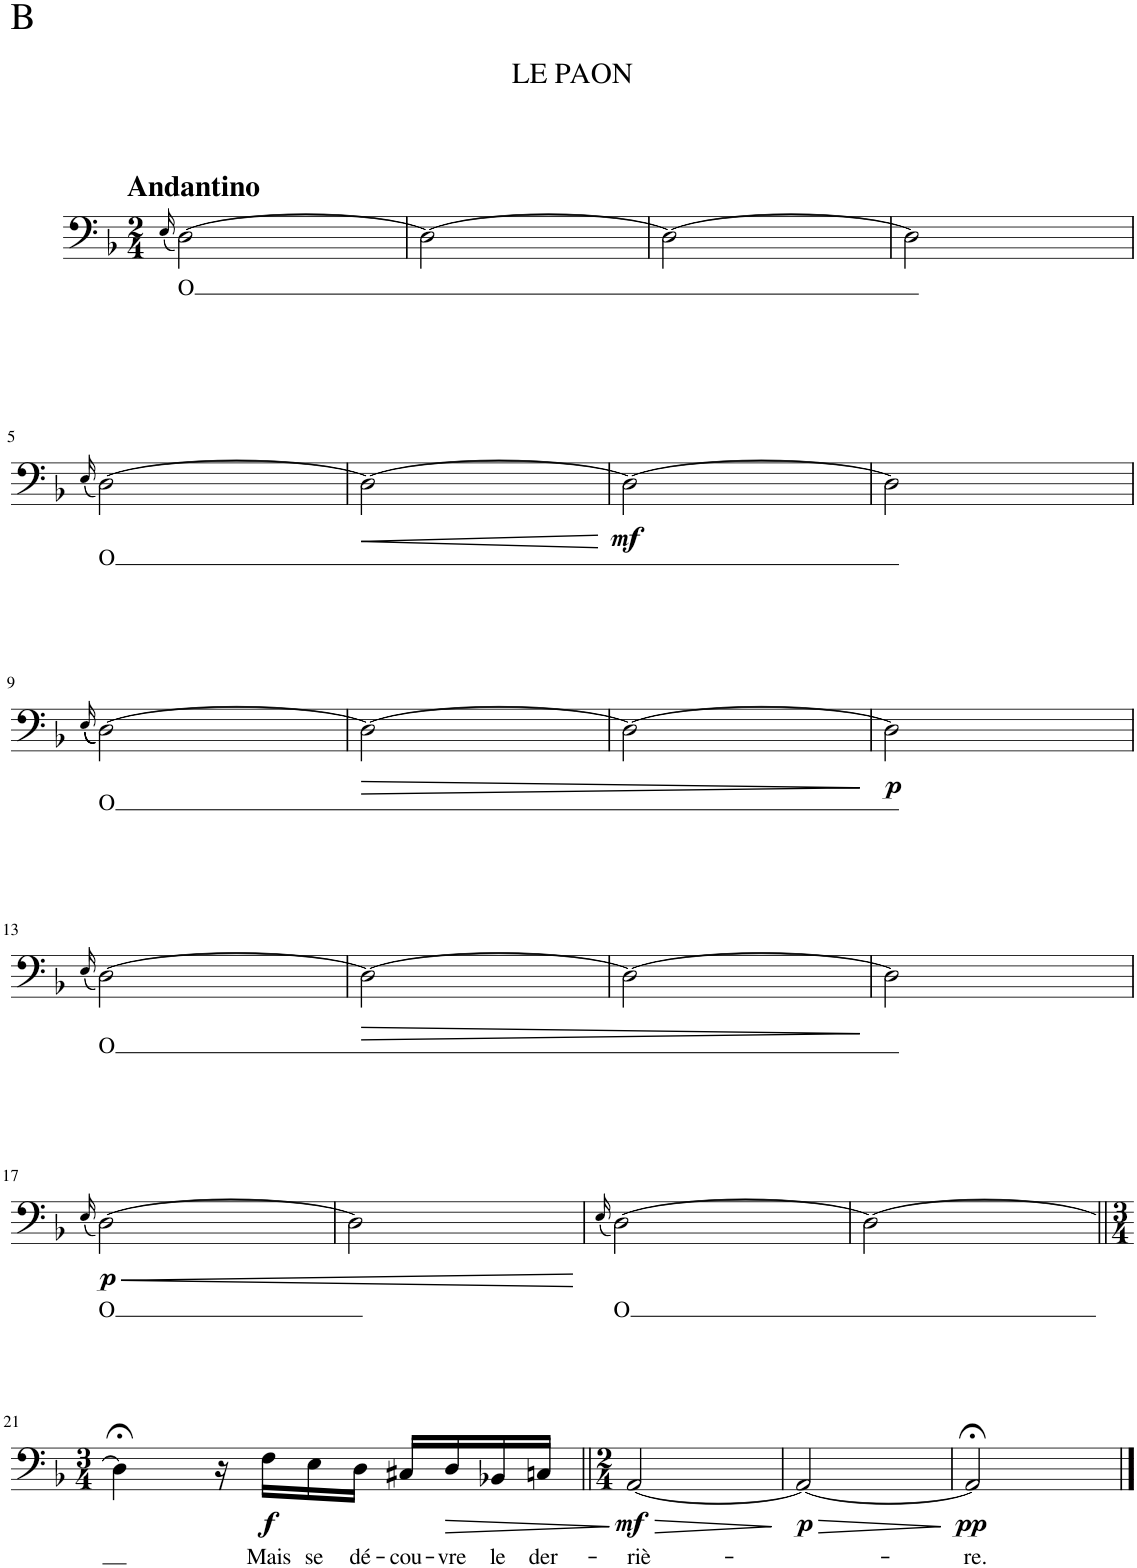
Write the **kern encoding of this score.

**kern	**text	**dynam
*part1	*part1	*part1
*staff1	*staff1	*staff1
*I"Bass	*	*
*clefF4	*	*
*k[b-]	*	*
*M2/4	*	*
=1	=1	=1
(16qE/	.	.
!LO:TX:a:B:t=Andantino	!	!
!	!LO:LY:b	!
[2D\)	O	.
=2	=2	=2
2D\_	.	.
=3	=3	=3
2D\_	.	.
=4	=4	=4
2D\]	.	.
!!LO:LB:g=z
=5	=5	=5
(16qE/	.	.
!	!LO:LY:b	!
[2D\)	O	.
=6	=6	=6
!	!	!LO:HP:b
2D\_	.	<
.	.	[
=7	=7	=7
!	!	!LO:DY:b
2D\_	.	mf
=8	=8	=8
2D\]	.	.
!!LO:LB:g=z
=9	=9	=9
(((16qE/	.	.
!	!LO:LY:b	!
[2D\)))	O	.
=10	=10	=10
!	!	!LO:HP:b
2D\_	.	>
=11	=11	=11
2D\_	.	.
.	.	]
=12	=12	=12
!	!	!LO:DY:b
2D\]	.	p
!!LO:LB:g=z
=13	=13	=13
(16qE/	.	.
!	!LO:LY:b	!
[2D\)	O	.
=14	=14	=14
!	!	!LO:HP:b
2D\_	.	>
=15	=15	=15
2D\_	.	.
.	.	]
=16	=16	=16
2D\]	.	.
!!LO:LB:g=z
=17	=17	=17
(16qE/	.	.
!	!LO:LY:b	!LO:DY:b
[2D\)	O	p
=18	=18	=18
2D\]	.	.
=19	=19	=19
(16qE/	.	.
!	!LO:LY:b	!
[2D\)	O	.
=20	=20	=20
2D\_	.	.
!!LO:LB:g=z
=21||	=21||	=21||
*M3/4	*	*
4D;<\]	.	.
16r	.	.
!	!LO:LY:b	!LO:DY:b
16F\LL	Mais	f
!	!LO:LY:b	!
16E\	se	.
!	!LO:LY:b	!
16D\JJ	dé-	.
!	!LO:LY:b	!
16C#X/LL	-cou-	.
!	!LO:LY:b	!LO:HP:b
16D/	-vre	>
!	!LO:LY:b	!
16BB-X/	le	.
!	!LO:LY:b	!
16Cn/JJ	der-	.
.	.	]
=22||	=22||	=22||
*M2/4	*	*
!	!LO:LY:b	!LO:HP:b
!	!	!LO:DY:n=1:b
[2AA/	-riè-	> mf
.	.	]
=23	=23	=23
!	!	!LO:HP:b
!	!	!LO:DY:n=1:b
2AA/_	.	> p
.	.	]
=24	=24	=24
!	!LO:LY:b	!LO:DY:b
2AA;</]	-re.	pp
==	==	==
*-	*-	*-
